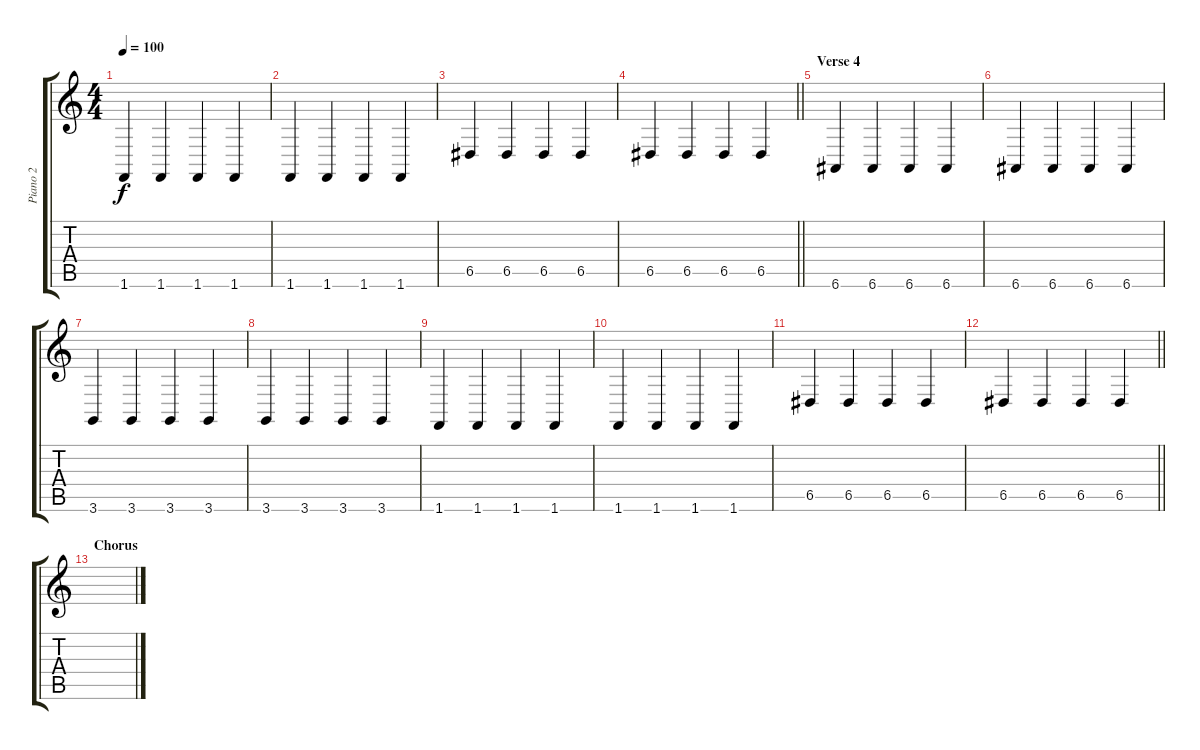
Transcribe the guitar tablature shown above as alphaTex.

\track ("Piano 2" "Piano 2") {instrument electricgrandpiano}
\staff {score tabs}
\tuning (E4 B3 G3 D3 A2 E2) {hide}
\ts (4 4)
\tempo 100
\clef g2
\ks c
1.6.4{dy f} 1.6.4 1.6.4 1.6.4 |
1.6.4 1.6.4 1.6.4 1.6.4 |
6.5.4 6.5.4 6.5.4 6.5.4 |
\barLineRight lightlight
6.5.4 6.5.4 6.5.4 6.5.4 |
\section ("" "Verse 4")
6.6.4 6.6.4 6.6.4 6.6.4 |
6.6.4 6.6.4 6.6.4 6.6.4 |
3.6.4 3.6.4 3.6.4 3.6.4 |
3.6.4 3.6.4 3.6.4 3.6.4 |
1.6.4 1.6.4 1.6.4 1.6.4 |
1.6.4 1.6.4 1.6.4 1.6.4 |
6.5.4 6.5.4 6.5.4 6.5.4 |
\barLineRight lightlight
6.5.4 6.5.4 6.5.4 6.5.4 |
\section ("" "Chorus")
